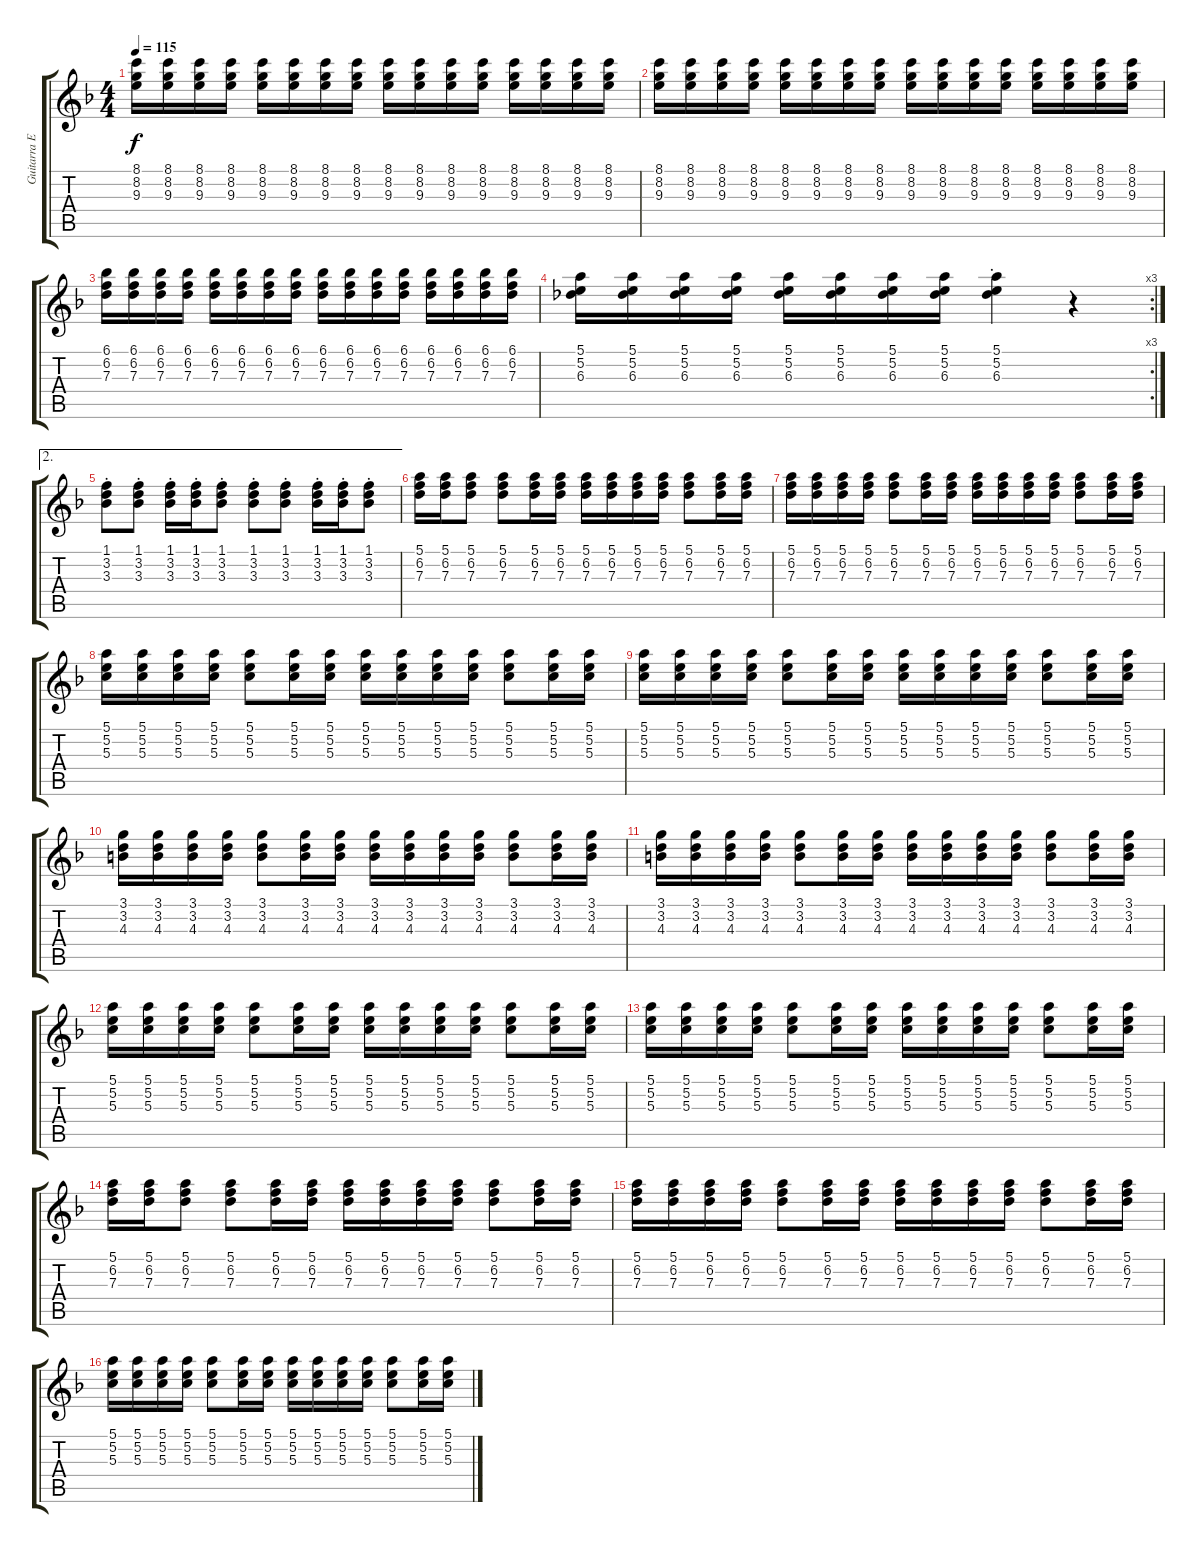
\track ("Guitarra Electrica 1" "Guitarra E") {instrument acousticguitarsteel}
\staff {score tabs}
\tuning (E4 B3 G3 D3 A2 E2) {hide}
\ts (4 4)
\tempo 115
\clef g2
\ks dminor
(8.1 8.2 9.3).16{dy f} (8.1 8.2 9.3).16 (8.1 8.2 9.3).16 (8.1 8.2 9.3).16 (8.1 8.2 9.3).16 (8.1 8.2 9.3).16 (8.1 8.2 9.3).16 (8.1 8.2 9.3).16 (8.1 8.2 9.3).16 (8.1 8.2 9.3).16 (8.1 8.2 9.3).16 (8.1 8.2 9.3).16 (8.1 8.2 9.3).16 (8.1 8.2 9.3).16 (8.1 8.2 9.3).16 (8.1 8.2 9.3).16 |
(8.1 8.2 9.3).16 (8.1 8.2 9.3).16 (8.1 8.2 9.3).16 (8.1 8.2 9.3).16 (8.1 8.2 9.3).16 (8.1 8.2 9.3).16 (8.1 8.2 9.3).16 (8.1 8.2 9.3).16 (8.1 8.2 9.3).16 (8.1 8.2 9.3).16 (8.1 8.2 9.3).16 (8.1 8.2 9.3).16 (8.1 8.2 9.3).16 (8.1 8.2 9.3).16 (8.1 8.2 9.3).16 (8.1 8.2 9.3).16 |
(6.1 6.2 7.3).16 (6.1 6.2 7.3).16 (6.1 6.2 7.3).16 (6.1 6.2 7.3).16 (6.1 6.2 7.3).16 (6.1 6.2 7.3).16 (6.1 6.2 7.3).16 (6.1 6.2 7.3).16 (6.1 6.2 7.3).16 (6.1 6.2 7.3).16 (6.1 6.2 7.3).16 (6.1 6.2 7.3).16 (6.1 6.2 7.3).16 (6.1 6.2 7.3).16 (6.1 6.2 7.3).16 (6.1 6.2 7.3).16 |
\rc 3
(5.1 5.2 6.3).16 (5.1 5.2 6.3).16 (5.1 5.2 6.3).16 (5.1 5.2 6.3).16 (5.1 5.2 6.3).16 (5.1 5.2 6.3).16 (5.1 5.2 6.3).16 (5.1 5.2 6.3).16 (5.1{st} 5.2 6.3).4 r.4 |
\ae 2
(1.1{st} 3.2{st} 3.3{st}).8 (1.1{st} 3.2{st} 3.3{st}).8 (1.1{st} 3.2{st} 3.3{st}).16 (1.1{st} 3.2{st} 3.3{st}).16 (1.1{st} 3.2{st} 3.3{st}).8 (1.1{st} 3.2{st} 3.3{st}).8 (1.1{st} 3.2{st} 3.3{st}).8 (1.1{st} 3.2{st} 3.3{st}).16 (1.1{st} 3.2{st} 3.3{st}).16 (1.1{st} 3.2{st} 3.3{st}).8 |
(5.1 6.2 7.3).16 (5.1 6.2 7.3).16 (5.1 6.2 7.3).8 (5.1 6.2 7.3).8 (5.1 6.2 7.3).16 (5.1 6.2 7.3).16 (5.1 6.2 7.3).16 (5.1 6.2 7.3).16 (5.1 6.2 7.3).16 (5.1 6.2 7.3).16 (5.1 6.2 7.3).8 (5.1 6.2 7.3).16 (5.1 6.2 7.3).16 |
(5.1 6.2 7.3).16 (5.1 6.2 7.3).16 (5.1 6.2 7.3).16 (5.1 6.2 7.3).16 (5.1 6.2 7.3).8 (5.1 6.2 7.3).16 (5.1 6.2 7.3).16 (5.1 6.2 7.3).16 (5.1 6.2 7.3).16 (5.1 6.2 7.3).16 (5.1 6.2 7.3).16 (5.1 6.2 7.3).8 (5.1 6.2 7.3).16 (5.1 6.2 7.3).16 |
(5.1 5.2 5.3).16 (5.1 5.2 5.3).16 (5.1 5.2 5.3).16 (5.1 5.2 5.3).16 (5.1 5.2 5.3).8 (5.1 5.2 5.3).16 (5.1 5.2 5.3).16 (5.1 5.2 5.3).16 (5.1 5.2 5.3).16 (5.1 5.2 5.3).16 (5.1 5.2 5.3).16 (5.1 5.2 5.3).8 (5.1 5.2 5.3).16 (5.1 5.2 5.3).16 |
(5.1 5.2 5.3).16 (5.1 5.2 5.3).16 (5.1 5.2 5.3).16 (5.1 5.2 5.3).16 (5.1 5.2 5.3).8 (5.1 5.2 5.3).16 (5.1 5.2 5.3).16 (5.1 5.2 5.3).16 (5.1 5.2 5.3).16 (5.1 5.2 5.3).16 (5.1 5.2 5.3).16 (5.1 5.2 5.3).8 (5.1 5.2 5.3).16 (5.1 5.2 5.3).16 |
(3.1 3.2 4.3).16 (3.1 3.2 4.3).16 (3.1 3.2 4.3).16 (3.1 3.2 4.3).16 (3.1 3.2 4.3).8 (3.1 3.2 4.3).16 (3.1 3.2 4.3).16 (3.1 3.2 4.3).16 (3.1 3.2 4.3).16 (3.1 3.2 4.3).16 (3.1 3.2 4.3).16 (3.1 3.2 4.3).8 (3.1 3.2 4.3).16 (3.1 3.2 4.3).16 |
(3.1 3.2 4.3).16 (3.1 3.2 4.3).16 (3.1 3.2 4.3).16 (3.1 3.2 4.3).16 (3.1 3.2 4.3).8 (3.1 3.2 4.3).16 (3.1 3.2 4.3).16 (3.1 3.2 4.3).16 (3.1 3.2 4.3).16 (3.1 3.2 4.3).16 (3.1 3.2 4.3).16 (3.1 3.2 4.3).8 (3.1 3.2 4.3).16 (3.1 3.2 4.3).16 |
(5.1 5.2 5.3).16 (5.1 5.2 5.3).16 (5.1 5.2 5.3).16 (5.1 5.2 5.3).16 (5.1 5.2 5.3).8 (5.1 5.2 5.3).16 (5.1 5.2 5.3).16 (5.1 5.2 5.3).16 (5.1 5.2 5.3).16 (5.1 5.2 5.3).16 (5.1 5.2 5.3).16 (5.1 5.2 5.3).8 (5.1 5.2 5.3).16 (5.1 5.2 5.3).16 |
(5.1 5.2 5.3).16 (5.1 5.2 5.3).16 (5.1 5.2 5.3).16 (5.1 5.2 5.3).16 (5.1 5.2 5.3).8 (5.1 5.2 5.3).16 (5.1 5.2 5.3).16 (5.1 5.2 5.3).16 (5.1 5.2 5.3).16 (5.1 5.2 5.3).16 (5.1 5.2 5.3).16 (5.1 5.2 5.3).8 (5.1 5.2 5.3).16 (5.1 5.2 5.3).16 |
(5.1 6.2 7.3).16 (5.1 6.2 7.3).16 (5.1 6.2 7.3).8 (5.1 6.2 7.3).8 (5.1 6.2 7.3).16 (5.1 6.2 7.3).16 (5.1 6.2 7.3).16 (5.1 6.2 7.3).16 (5.1 6.2 7.3).16 (5.1 6.2 7.3).16 (5.1 6.2 7.3).8 (5.1 6.2 7.3).16 (5.1 6.2 7.3).16 |
(5.1 6.2 7.3).16 (5.1 6.2 7.3).16 (5.1 6.2 7.3).16 (5.1 6.2 7.3).16 (5.1 6.2 7.3).8 (5.1 6.2 7.3).16 (5.1 6.2 7.3).16 (5.1 6.2 7.3).16 (5.1 6.2 7.3).16 (5.1 6.2 7.3).16 (5.1 6.2 7.3).16 (5.1 6.2 7.3).8 (5.1 6.2 7.3).16 (5.1 6.2 7.3).16 |
(5.1 5.2 5.3).16 (5.1 5.2 5.3).16 (5.1 5.2 5.3).16 (5.1 5.2 5.3).16 (5.1 5.2 5.3).8 (5.1 5.2 5.3).16 (5.1 5.2 5.3).16 (5.1 5.2 5.3).16 (5.1 5.2 5.3).16 (5.1 5.2 5.3).16 (5.1 5.2 5.3).16 (5.1 5.2 5.3).8 (5.1 5.2 5.3).16 (5.1 5.2 5.3).16
